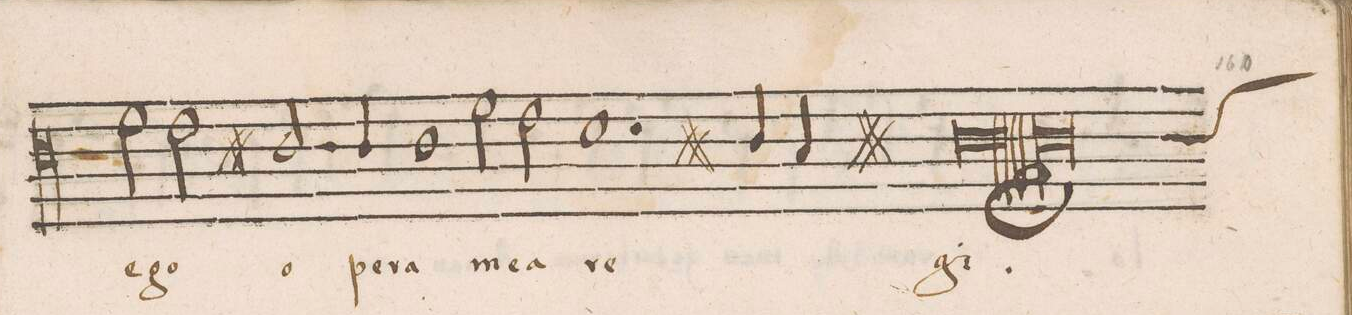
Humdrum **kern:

**kern	**text
*I"ALTVS	*
*clefC4	*
*k[]	*
*met(C|)	*
*M2/1	*
=52-	=52-
2f\	e-
2e\	-go
2.c#X/	o-
4c#/	-pe-
=53-	=53-
1c#X	   ra
2f\	me-
2e\	-a
=54-	=54-
1.d	re-
4c#X/	.
4B/	.
=55-	=55-
*custos:c	*
0c#X;<	-gi.
*-	*-
